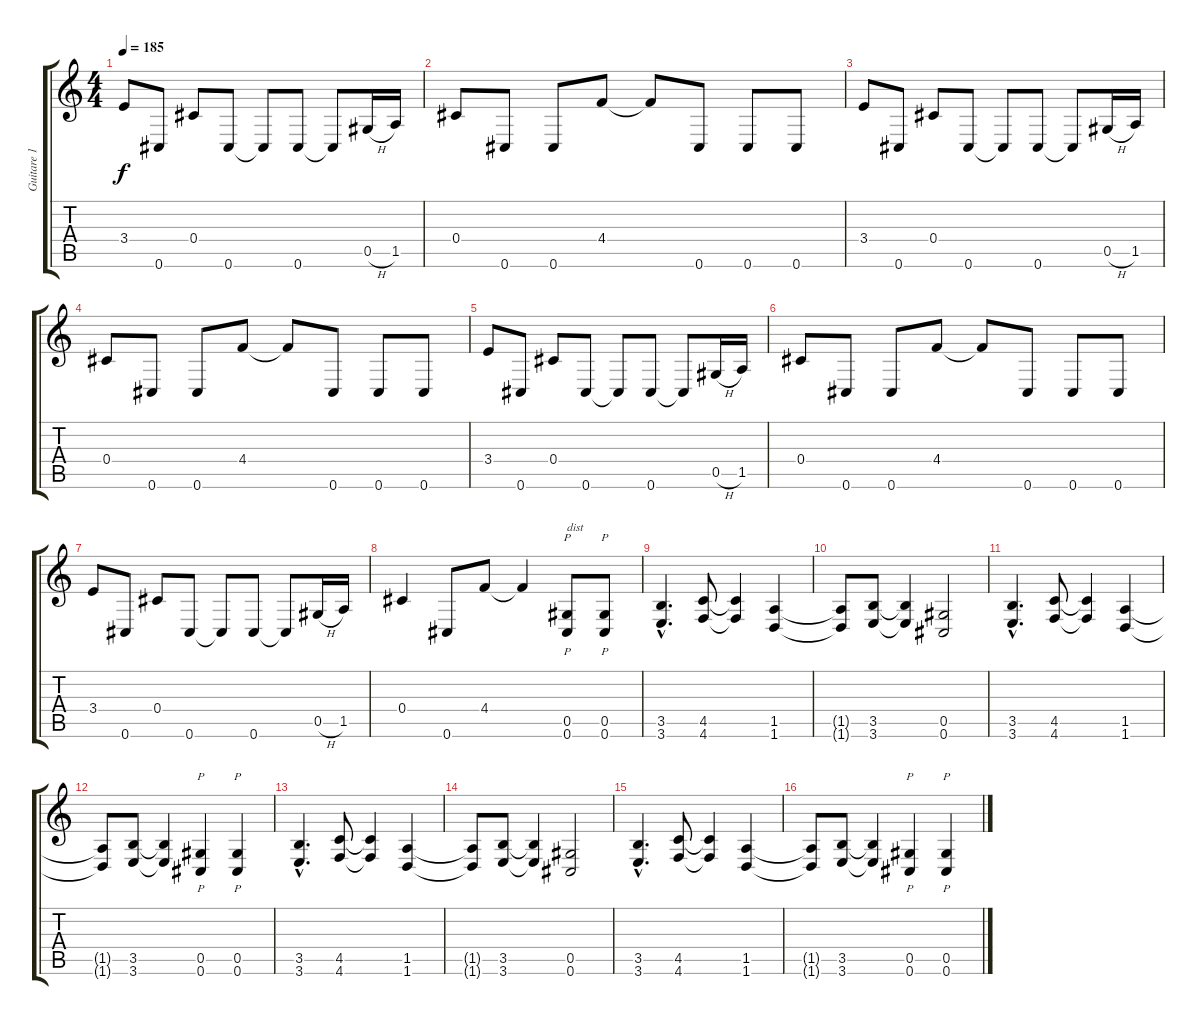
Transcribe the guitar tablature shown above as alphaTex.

\track ("Guitare 1" "Guitare 1") {instrument distortionguitar}
\staff {score tabs}
\tuning (Eb4 Bb3 Gb3 Db3 Ab2 Db2) {hide}
\ts (4 4)
\tempo 185
\clef g2
\ks c
3.4.8{dy f} 0.6.8 0.4.8 0.6.8 0.6{t}.8 0.6.8 0.6{t}.8 0.5{h}.16 1.5.16 |
0.4.8 0.6.8 0.6.8 4.4.8 4.4{t}.8 0.6.8 0.6.8 0.6.8 |
3.4.8 0.6.8 0.4.8 0.6.8 0.6{t}.8 0.6.8 0.6{t}.8 0.5{h}.16 1.5.16 |
0.4.8 0.6.8 0.6.8 4.4.8 4.4{t}.8 0.6.8 0.6.8 0.6.8 |
3.4.8 0.6.8 0.4.8 0.6.8 0.6{t}.8 0.6.8 0.6{t}.8 0.5{h}.16 1.5.16 |
0.4.8 0.6.8 0.6.8 4.4.8 4.4{t}.8 0.6.8 0.6.8 0.6.8 |
3.4.8 0.6.8 0.4.8 0.6.8 0.6{t}.8 0.6.8 0.6{t}.8 0.5{h}.16 1.5.16 |
0.4.4 0.6.8 4.4.8 4.4{t}.4 (0.5 0.6).8{p txt "dist" instrument distortionguitar} (0.5 0.6).8{p} |
(3.5{hac} 3.6{hac}).4{d} (4.5 4.6).8 (4.5{t} 4.6{t}).4 (1.5 1.6).4 |
(1.5{t} 1.6{t}).8 (3.5 3.6).8 (3.5{t} 3.6{t}).4 (0.5 0.6).2 |
(3.5{hac} 3.6{hac}).4{d} (4.5 4.6).8 (4.5{t} 4.6{t}).4 (1.5 1.6).4 |
(1.5{t} 1.6{t}).8 (3.5 3.6).8 (3.5{t} 3.6{t}).4 (0.5 0.6).4{p} (0.5 0.6).4{p} |
(3.5{hac} 3.6{hac}).4{d} (4.5 4.6).8 (4.5{t} 4.6{t}).4 (1.5 1.6).4 |
(1.5{t} 1.6{t}).8 (3.5 3.6).8 (3.5{t} 3.6{t}).4 (0.5 0.6).2 |
(3.5{hac} 3.6{hac}).4{d} (4.5 4.6).8 (4.5{t} 4.6{t}).4 (1.5 1.6).4 |
(1.5{t} 1.6{t}).8 (3.5 3.6).8 (3.5{t} 3.6{t}).4 (0.5 0.6).4{p} (0.5 0.6).4{p}
